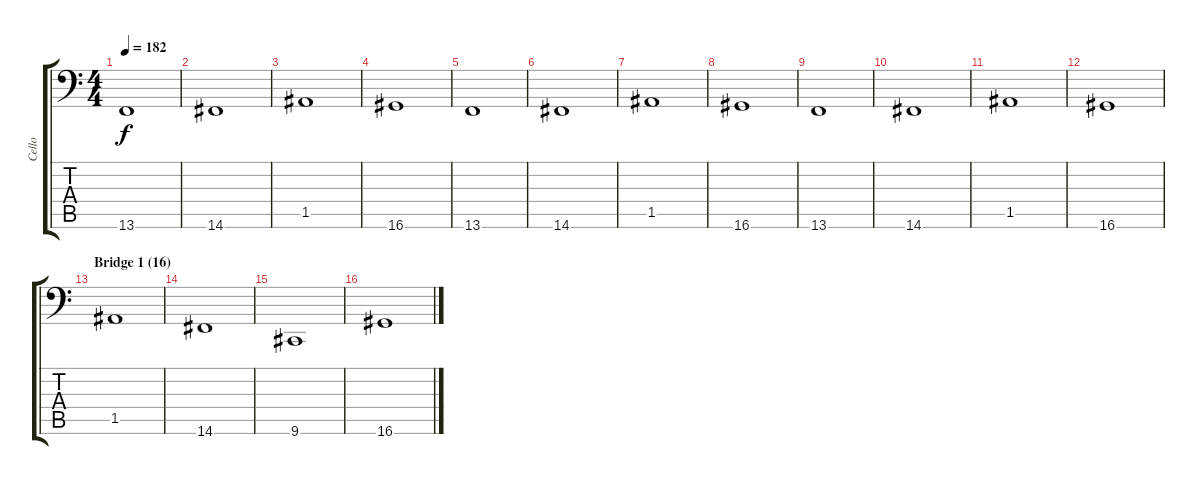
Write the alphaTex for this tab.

\track ("Cello" "Cello") {instrument cello}
\staff {score tabs}
\tuning (E4 B3 G3 D3 A2 E1) {hide}
\ts (4 4)
\tempo 182
\clef f4
\ks c
13.6.1{dy f} |
14.6.1 |
1.5.1 |
16.6.1 |
13.6.1 |
14.6.1 |
1.5.1 |
16.6.1 |
13.6.1 |
14.6.1 |
1.5.1 |
16.6.1 |
\section ("" "Bridge 1 (16)")
1.5.1 |
14.6.1 |
9.6.1 |
16.6.1
